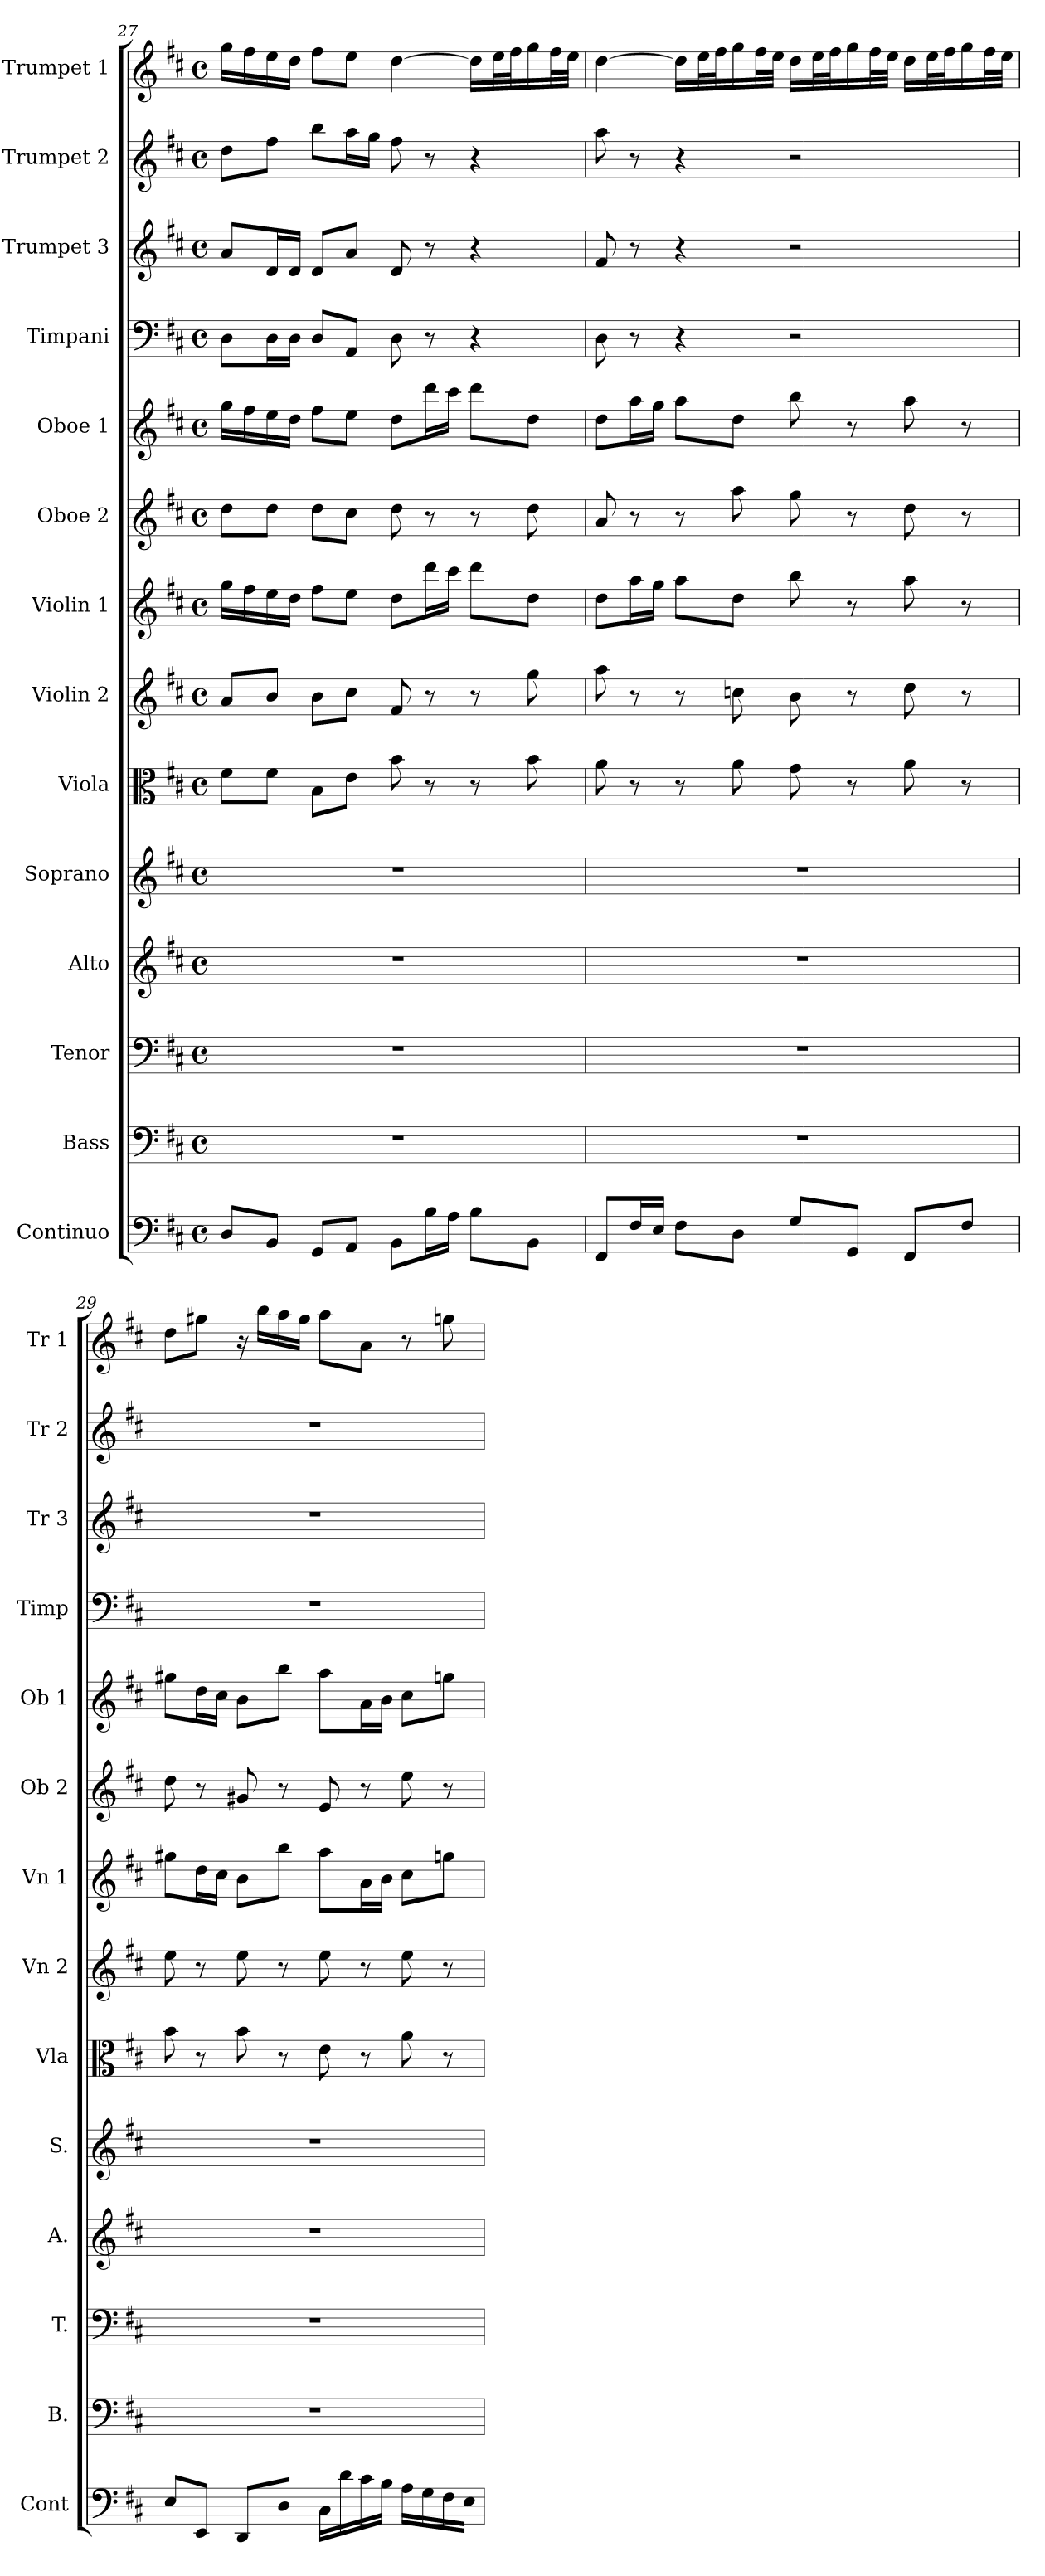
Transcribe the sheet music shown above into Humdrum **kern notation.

**kern	**kern	**kern	**kern	**kern	**kern	**kern	**kern	**kern	**kern	**kern	**kern	**kern	**kern
*part14	*part13	*part12	*part11	*part10	*part9	*part8	*part7	*part6	*part5	*part4	*part3	*part2	*part1
*staff14	*staff13	*staff12	*staff11	*staff10	*staff9	*staff8	*staff7	*staff6	*staff5	*staff4	*staff3	*staff2	*staff1
*I"Continuo	*I"Bass	*I"Tenor	*I"Alto	*I"Soprano	*I"Viola	*I"Violin 2	*I"Violin 1	*I"Oboe 2	*I"Oboe 1	*I"Timpani	*I"Trumpet 3	*I"Trumpet 2	*I"Trumpet 1
*I'Cont	*I'B.	*I'T.	*I'A.	*I'S.	*I'Vla	*I'Vn 2	*I'Vn 1	*I'Ob 2	*I'Ob 1	*I'Timp	*I'Tr 3	*I'Tr 2	*I'Tr 1
!!LO:PB:g=z
*clefF4	*clefF4	*clefF4	*clefG2	*clefG2	*clefC3	*clefG2	*clefG2	*clefG2	*clefG2	*clefF4	*clefG2	*clefG2	*clefG2
*k[f#c#]	*k[f#c#]	*k[f#c#]	*k[f#c#]	*k[f#c#]	*k[f#c#]	*k[f#c#]	*k[f#c#]	*k[f#c#]	*k[f#c#]	*k[f#c#]	*k[f#c#]	*k[f#c#]	*k[f#c#]
*D:	*D:	*D:	*D:	*D:	*D:	*D:	*D:	*D:	*D:	*D:	*D:	*D:	*D:
*M4/4	*M4/4	*M4/4	*M4/4	*M4/4	*M4/4	*M4/4	*M4/4	*M4/4	*M4/4	*M4/4	*M4/4	*M4/4	*M4/4
*met(c)	*met(c)	*met(c)	*met(c)	*met(c)	*met(c)	*met(c)	*met(c)	*met(c)	*met(c)	*met(c)	*met(c)	*met(c)	*met(c)
=27	=27	=27	=27	=27	=27	=27	=27	=27	=27	=27	=27	=27	=27
8D/L	1r	1r	1r	1r	8f#\L	8a/L	16gg\LL	8dd\L	16gg\LL	8D\L	8a/L	8dd\L	16gg\LL
.	.	.	.	.	.	.	16ff#\	.	16ff#\	.	.	.	16ff#\
8BB/J	.	.	.	.	8f#\J	8b/J	16ee\	8dd\J	16ee\	16D\L	16d/L	8ff#\J	16ee\
.	.	.	.	.	.	.	16dd\JJ	.	16dd\JJ	16D\JJ	16d/JJ	.	16dd\JJ
8GG/L	.	.	.	.	8B\L	8b\L	8ff#\L	8dd\L	8ff#\L	8D/L	8d/L	8bb\L	8ff#\L
8AA/J	.	.	.	.	8e\J	8cc#\J	8ee\J	8cc#\J	8ee\J	8AA/J	8a/J	16aa\L	8ee\J
.	.	.	.	.	.	.	.	.	.	.	.	16gg\JJ	.
8BB\L	.	.	.	.	8b\	8f#/	8dd\L	8dd\	8dd\L	8D\	8d/	8ff#\	[4dd\
16B\L	.	.	.	.	8r	8r	16ddd\L	8r	16ddd\L	8r	8r	8r	.
16A\JJ	.	.	.	.	.	.	16ccc#\JJ	.	16ccc#\JJ	.	.	.	.
8B\L	.	.	.	.	8r	8r	8ddd\L	8r	8ddd\L	4r	4r	4r	16dd\LL]
.	.	.	.	.	.	.	.	.	.	.	.	.	32ee\L
.	.	.	.	.	.	.	.	.	.	.	.	.	32ff#\J
8BB\J	.	.	.	.	8b\	8gg\	8dd\J	8dd\	8dd\J	.	.	.	16gg\
.	.	.	.	.	.	.	.	.	.	.	.	.	32ff#\L
.	.	.	.	.	.	.	.	.	.	.	.	.	32ee\JJJ
=28	=28	=28	=28	=28	=28	=28	=28	=28	=28	=28	=28	=28	=28
8FF#/L	1r	1r	1r	1r	8a\	8aa\	8dd\L	8a/	8dd\L	8D\	8f#/	8aa\	[4dd\
16F#/L	.	.	.	.	8r	8r	16aa\L	8r	16aa\L	8r	8r	8r	.
16E/JJ	.	.	.	.	.	.	16gg\JJ	.	16gg\JJ	.	.	.	.
8F#\L	.	.	.	.	8r	8r	8aa\L	8r	8aa\L	4r	4r	4r	16dd\LL]
.	.	.	.	.	.	.	.	.	.	.	.	.	32ee\L
.	.	.	.	.	.	.	.	.	.	.	.	.	32ff#\J
8D\J	.	.	.	.	8a\	8ccn\	8dd\J	8aa\	8dd\J	.	.	.	16gg\
.	.	.	.	.	.	.	.	.	.	.	.	.	32ff#\L
.	.	.	.	.	.	.	.	.	.	.	.	.	32ee\JJJ
8G/L	.	.	.	.	8g\	8b\	8bb\	8gg\	8bb\	2r	2r	2r	16dd\LL
.	.	.	.	.	.	.	.	.	.	.	.	.	32ee\L
.	.	.	.	.	.	.	.	.	.	.	.	.	32ff#\J
8GG/J	.	.	.	.	8r	8r	8r	8r	8r	.	.	.	16gg\
.	.	.	.	.	.	.	.	.	.	.	.	.	32ff#\L
.	.	.	.	.	.	.	.	.	.	.	.	.	32ee\JJJ
8FF#/L	.	.	.	.	8a\	8dd\	8aa\	8dd\	8aa\	.	.	.	16dd\LL
.	.	.	.	.	.	.	.	.	.	.	.	.	32ee\L
.	.	.	.	.	.	.	.	.	.	.	.	.	32ff#\J
8F#/J	.	.	.	.	8r	8r	8r	8r	8r	.	.	.	16gg\
.	.	.	.	.	.	.	.	.	.	.	.	.	32ff#\L
.	.	.	.	.	.	.	.	.	.	.	.	.	32ee\JJJ
!!LO:PB:g=z
=29	=29	=29	=29	=29	=29	=29	=29	=29	=29	=29	=29	=29	=29
8E/L	1r	1r	1r	1r	8b\	8ee\	8gg#X\L	8dd\	8gg#X\L	1r	1r	1r	8dd\L
8EE/J	.	.	.	.	8r	8r	16dd\L	8r	16dd\L	.	.	.	8gg#X\J
.	.	.	.	.	.	.	16cc#\JJ	.	16cc#\JJ	.	.	.	.
8DD/L	.	.	.	.	8b\	8ee\	8b\L	8g#X/	8b\L	.	.	.	16r
.	.	.	.	.	.	.	.	.	.	.	.	.	16bb\LL
8D/J	.	.	.	.	8r	8r	8bb\J	8r	8bb\J	.	.	.	16aa\
.	.	.	.	.	.	.	.	.	.	.	.	.	16gg#\JJ
16C#\LL	.	.	.	.	8e\	8ee\	8aa\L	8e/	8aa\L	.	.	.	8aa\L
16d\	.	.	.	.	.	.	.	.	.	.	.	.	.
16c#\	.	.	.	.	8r	8r	16a\L	8r	16a\L	.	.	.	8a\J
16B\JJ	.	.	.	.	.	.	16b\JJ	.	16b\JJ	.	.	.	.
16A\LL	.	.	.	.	8a\	8ee\	8cc#\L	8ee\	8cc#\L	.	.	.	8r
16G\	.	.	.	.	.	.	.	.	.	.	.	.	.
16F#\	.	.	.	.	8r	8r	8ggn\J	8r	8ggn\J	.	.	.	8ggn\
16E\JJ	.	.	.	.	.	.	.	.	.	.	.	.	.
=	=	=	=	=	=	=	=	=	=	=	=	=	=
*-	*-	*-	*-	*-	*-	*-	*-	*-	*-	*-	*-	*-	*-
